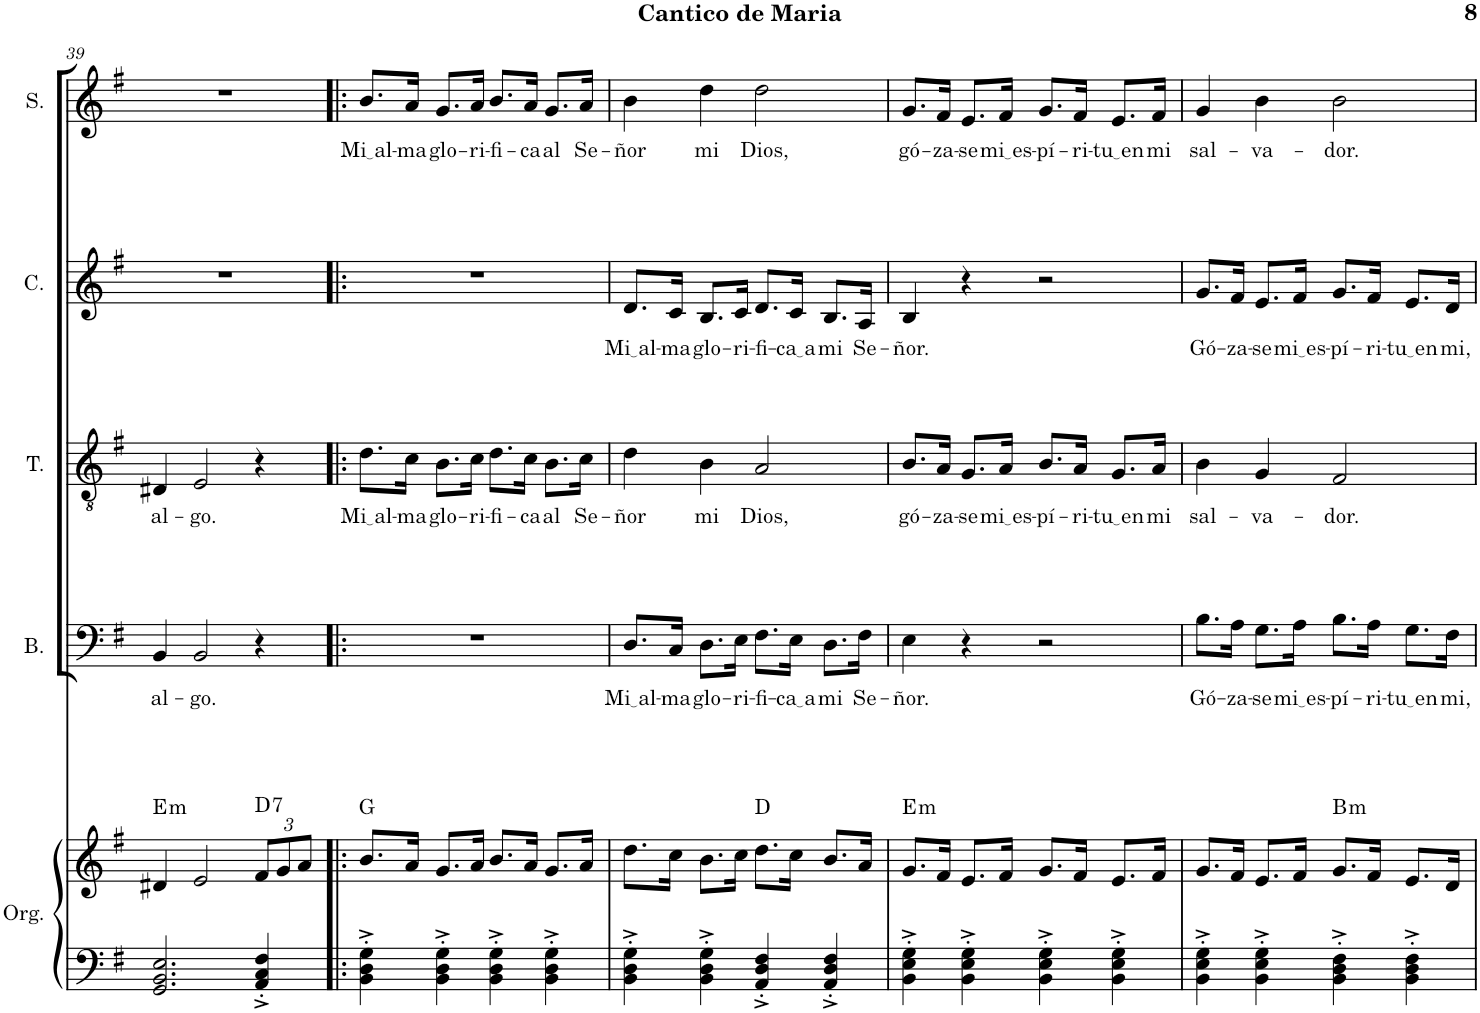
**kern	**kern	**harte	**kern	**text	**kern	**text	**kern	**text	**kern	**text
*part5	*part5	*part5	*part4	*part4	*part3	*part3	*part2	*part2	*part1	*part1
*staff6	*staff5	*	*staff4	*staff4	*staff3	*staff3	*staff2	*staff2	*staff1	*staff1
*I"Órgano	*	*	*I"Bajo	*	*I"Tenor	*	*I"Contralto	*	*I"Soprano	*
*	*	*	*I'B.	*	*I'T.	*	*I'C.	*	*I'S.	*
!!LO:PB:g=z
*clefF4	*clefG2	*	*clefF4	*	*clefGv2	*	*clefG2	*	*clefG2	*
*k[f#]	*k[f#]	*	*k[f#]	*	*k[f#]	*	*k[f#]	*	*k[f#]	*
*M4/4	*M4/4	*	*M4/4	*	*M4/4	*	*M4/4	*	*M4/4	*
=39	=39	=39	=39	=39	=39	=39	=39	=39	=39	=39
!	!	!LO:H:kt=m	!	!LO:LY:b	!	!LO:LY:b	!	!	!	!
2.GG/ 2.BB/ 2.E/	4d#X/	E:min	4BB/	al-	4D#X/	al-	1r	.	1r	.
!	!	!	!	!LO:LY:b	!	!LO:LY:b	!	!	!	!
.	2e/	.	2BB/	-go.	2E/	-go.	.	.	.	.
*	*Xbrackettup	*	*	*	*	*	*	*	*	*
!	!	!LO:H:kt=7	!	!	!	!	!	!	!	!
4AA/'^ 4C/'^ 4F#/'^	12f#/L	D:7	4r	.	4r	.	.	.	.	.
.	12g/	.	.	.	.	.	.	.	.	.
.	12a/J	.	.	.	.	.	.	.	.	.
=40!|:	=40!|:	=40!|:	=40!|:	=40!|:	=40!|:	=40!|:	=40!|:	=40!|:	=40!|:	=40!|:
!	!	!	!	!	!	!LO:LY:b	!	!	!	!LO:LY:b
4BB\'^ 4D\'^ 4G\'^	8.b/L	G:maj	1r	.	8.d\L	Mi al	1r	.	8.b/L	Mi al
!	!	!	!	!	!	!LO:LY:b	!	!	!	!LO:LY:b
.	16a/Jk	.	.	.	16c\Jk	-ma	.	.	16a/Jk	-ma
!	!	!	!	!	!	!LO:LY:b	!	!	!	!LO:LY:b
4BB\'^ 4D\'^ 4G\'^	8.g/L	.	.	.	8.B\L	glo-	.	.	8.g/L	glo-
!	!	!	!	!	!	!LO:LY:b	!	!	!	!LO:LY:b
.	16a/Jk	.	.	.	16c\Jk	-ri-	.	.	16a/Jk	-ri-
!	!	!	!	!	!	!LO:LY:b	!	!	!	!LO:LY:b
4BB\'^ 4D\'^ 4G\'^	8.b/L	.	.	.	8.d\L	-fi-	.	.	8.b/L	-fi-
!	!	!	!	!	!	!LO:LY:b	!	!	!	!LO:LY:b
.	16a/Jk	.	.	.	16c\Jk	-ca	.	.	16a/Jk	-ca
!	!	!	!	!	!	!LO:LY:b	!	!	!	!LO:LY:b
4BB\'^ 4D\'^ 4G\'^	8.g/L	.	.	.	8.B\L	al	.	.	8.g/L	al
!	!	!	!	!	!	!LO:LY:b	!	!	!	!LO:LY:b
.	16a/Jk	.	.	.	16c\Jk	Se-	.	.	16a/Jk	Se-
=41	=41	=41	=41	=41	=41	=41	=41	=41	=41	=41
!	!	!	!	!LO:LY:b	!	!LO:LY:b	!	!LO:LY:b	!	!LO:LY:b
4BB\'^ 4D\'^ 4G\'^	8.dd\L	.	8.D/L	Mi al	4d\	-ñor	8.d/L	Mi al	4b\	-ñor
!	!	!	!	!LO:LY:b	!	!	!	!LO:LY:b	!	!
.	16cc\Jk	.	16C/Jk	-ma	.	.	16c/Jk	-ma	.	.
!	!	!	!	!LO:LY:b	!	!LO:LY:b	!	!LO:LY:b	!	!LO:LY:b
4BB\'^ 4D\'^ 4G\'^	8.b\L	.	8.D\L	glo-	4B\	mi	8.B/L	glo-	4dd\	mi
!	!	!	!	!LO:LY:b	!	!	!	!LO:LY:b	!	!
.	16cc\Jk	.	16E\Jk	-ri-	.	.	16c/Jk	-ri-	.	.
!	!	!	!	!LO:LY:b	!	!LO:LY:b	!	!LO:LY:b	!	!LO:LY:b
4AA/'^ 4D/'^ 4F#/'^	8.dd\L	D:maj	8.F#\L	-fi-	2A/	Dios,	8.d/L	-fi-	2dd\	Dios,
!	!	!	!	!LO:LY:b	!	!	!	!LO:LY:b	!	!
.	16cc\Jk	.	16E\Jk	ca a	.	.	16c/Jk	ca a	.	.
!	!	!	!	!LO:LY:b	!	!	!	!LO:LY:b	!	!
4AA/'^ 4D/'^ 4F#/'^	8.b/L	.	8.D\L	mi	.	.	8.B/L	mi	.	.
!	!	!	!	!LO:LY:b	!	!	!	!LO:LY:b	!	!
.	16a/Jk	.	16F#\Jk	Se-	.	.	16A/Jk	Se-	.	.
=42	=42	=42	=42	=42	=42	=42	=42	=42	=42	=42
!	!	!LO:H:kt=m	!	!LO:LY:b	!	!LO:LY:b	!	!LO:LY:b	!	!LO:LY:b
4BB\'^ 4E\'^ 4G\'^	8.g/L	E:min	4E\	-ñor.	8.B/L	gó-	4B/	-ñor.	8.g/L	gó-
!	!	!	!	!	!	!LO:LY:b	!	!	!	!LO:LY:b
.	16f#/Jk	.	.	.	16A/Jk	-za-	.	.	16f#/Jk	-za-
!	!	!	!	!	!	!LO:LY:b	!	!	!	!LO:LY:b
4BB\'^ 4E\'^ 4G\'^	8.e/L	.	4r	.	8.G/L	-se	4r	.	8.e/L	-se
!	!	!	!	!	!	!LO:LY:b	!	!	!	!LO:LY:b
.	16f#/Jk	.	.	.	16A/Jk	mi es	.	.	16f#/Jk	mi es
!	!	!	!	!	!	!LO:LY:b	!	!	!	!LO:LY:b
4BB\'^ 4E\'^ 4G\'^	8.g/L	.	2r	.	8.B/L	-pí-	2r	.	8.g/L	-pí-
!	!	!	!	!	!	!LO:LY:b	!	!	!	!LO:LY:b
.	16f#/Jk	.	.	.	16A/Jk	-ri-	.	.	16f#/Jk	-ri-
!	!	!	!	!	!	!LO:LY:b	!	!	!	!LO:LY:b
4BB\'^ 4E\'^ 4G\'^	8.e/L	.	.	.	8.G/L	tu en	.	.	8.e/L	tu en
!	!	!	!	!	!	!LO:LY:b	!	!	!	!LO:LY:b
.	16f#/Jk	.	.	.	16A/Jk	mi	.	.	16f#/Jk	mi
=43	=43	=43	=43	=43	=43	=43	=43	=43	=43	=43
!	!	!	!	!LO:LY:b	!	!LO:LY:b	!	!LO:LY:b	!	!LO:LY:b
4BB\'^ 4E\'^ 4G\'^	8.g/L	.	8.B\L	Gó-	4B\	sal-	8.g/L	Gó-	4g/	sal-
!	!	!	!	!LO:LY:b	!	!	!	!LO:LY:b	!	!
.	16f#/Jk	.	16A\Jk	-za-	.	.	16f#/Jk	-za-	.	.
!	!	!	!	!LO:LY:b	!	!LO:LY:b	!	!LO:LY:b	!	!LO:LY:b
4BB\'^ 4E\'^ 4G\'^	8.e/L	.	8.G\L	-se	4G/	-va-	8.e/L	-se	4b\	-va-
!	!	!	!	!LO:LY:b	!	!	!	!LO:LY:b	!	!
.	16f#/Jk	.	16A\Jk	mi es	.	.	16f#/Jk	mi es	.	.
!	!	!LO:H:kt=m	!	!LO:LY:b	!	!LO:LY:b	!	!LO:LY:b	!	!LO:LY:b
4BB\'^ 4D\'^ 4F#\'^	8.g/L	B:min	8.B\L	-pí-	2F#/	-dor.	8.g/L	-pí-	2b\	-dor.
!	!	!	!	!LO:LY:b	!	!	!	!LO:LY:b	!	!
.	16f#/Jk	.	16A\Jk	-ri-	.	.	16f#/Jk	-ri-	.	.
!	!	!	!	!LO:LY:b	!	!	!	!LO:LY:b	!	!
4BB\'^ 4D\'^ 4F#\'^	8.e/L	.	8.G\L	tu en	.	.	8.e/L	tu en	.	.
!	!	!	!	!LO:LY:b	!	!	!	!LO:LY:b	!	!
.	16d/Jk	.	16F#\Jk	mi,	.	.	16d/Jk	mi,	.	.
=	=	=	=	=	=	=	=	=	=	=
*-	*-	*-	*-	*-	*-	*-	*-	*-	*-	*-
